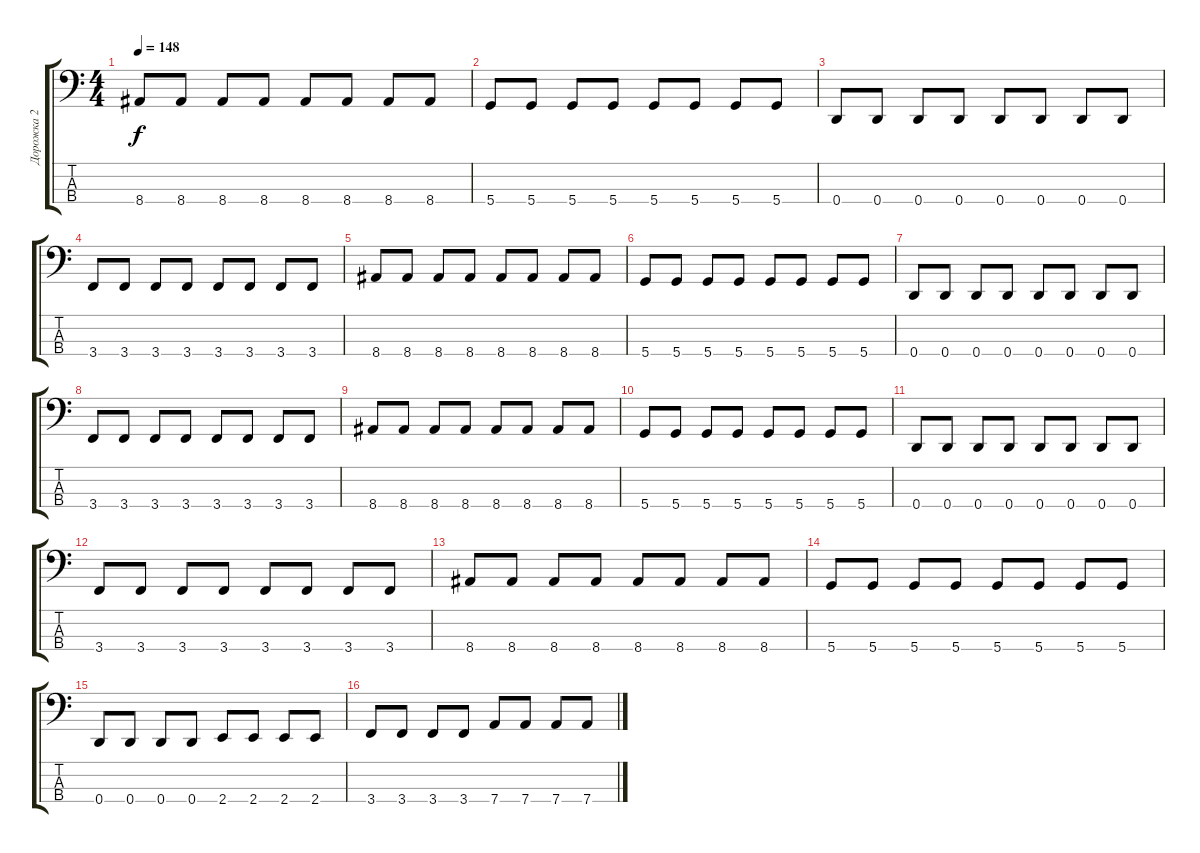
\track ("Дорожка 2" "Дорожка 2") {instrument electricbassfinger}
\staff {score tabs}
\tuning (G2 D2 A1 D1) {hide}
\ts (4 4)
\tempo 148
\clef f4
\ks c
8.4.8{dy f} 8.4.8 8.4.8 8.4.8 8.4.8 8.4.8 8.4.8 8.4.8 |
5.4.8 5.4.8 5.4.8 5.4.8 5.4.8 5.4.8 5.4.8 5.4.8 |
0.4.8 0.4.8 0.4.8 0.4.8 0.4.8 0.4.8 0.4.8 0.4.8 |
3.4.8 3.4.8 3.4.8 3.4.8 3.4.8 3.4.8 3.4.8 3.4.8 |
8.4.8 8.4.8 8.4.8 8.4.8 8.4.8 8.4.8 8.4.8 8.4.8 |
5.4.8 5.4.8 5.4.8 5.4.8 5.4.8 5.4.8 5.4.8 5.4.8 |
0.4.8 0.4.8 0.4.8 0.4.8 0.4.8 0.4.8 0.4.8 0.4.8 |
3.4.8 3.4.8 3.4.8 3.4.8 3.4.8 3.4.8 3.4.8 3.4.8 |
8.4.8 8.4.8 8.4.8 8.4.8 8.4.8 8.4.8 8.4.8 8.4.8 |
5.4.8 5.4.8 5.4.8 5.4.8 5.4.8 5.4.8 5.4.8 5.4.8 |
0.4.8 0.4.8 0.4.8 0.4.8 0.4.8 0.4.8 0.4.8 0.4.8 |
3.4.8 3.4.8 3.4.8 3.4.8 3.4.8 3.4.8 3.4.8 3.4.8 |
8.4.8 8.4.8 8.4.8 8.4.8 8.4.8 8.4.8 8.4.8 8.4.8 |
5.4.8 5.4.8 5.4.8 5.4.8 5.4.8 5.4.8 5.4.8 5.4.8 |
0.4.8 0.4.8 0.4.8 0.4.8 2.4.8 2.4.8 2.4.8 2.4.8 |
3.4.8 3.4.8 3.4.8 3.4.8 7.4.8 7.4.8 7.4.8 7.4.8
